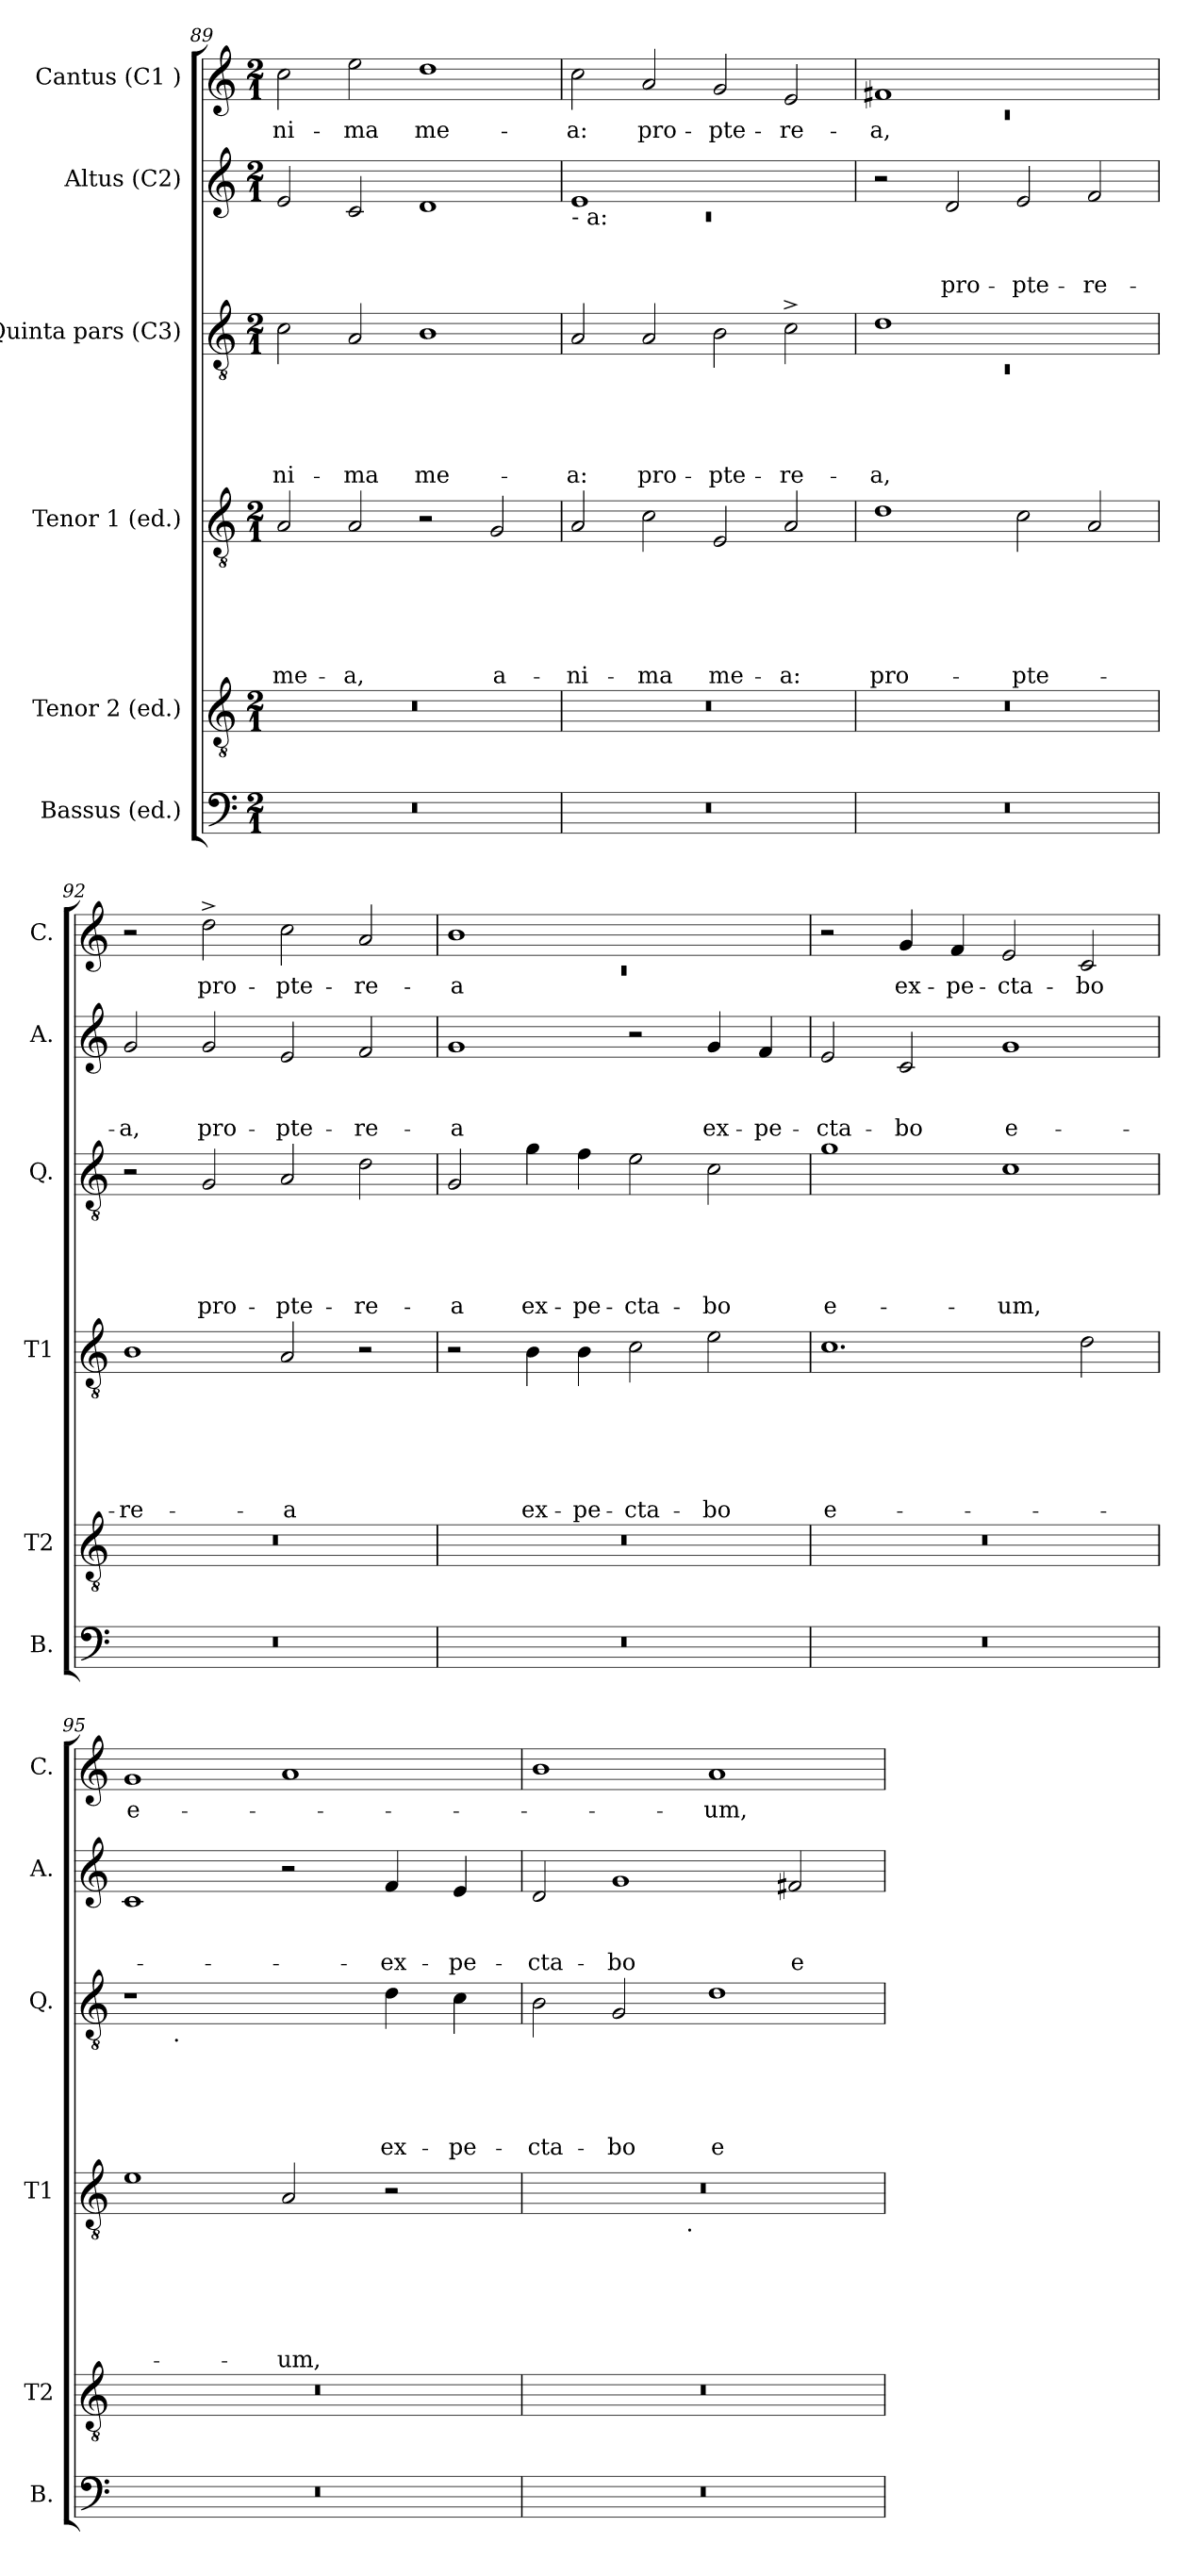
**kern	**kern	**kern	**text	**text	**text	**text	**text	**text	**kern	**text	**text	**text	**text	**text	**kern	**text	**text	**text	**kern	**text
*part6	*part5	*part4	*part4	*part4	*part4	*part4	*part4	*part4	*part3	*part3	*part3	*part3	*part3	*part3	*part2	*part2	*part2	*part2	*part1	*part1
*staff6	*staff5	*staff4	*staff4	*staff4	*staff4	*staff4	*staff4	*staff4	*staff3	*staff3	*staff3	*staff3	*staff3	*staff3	*staff2	*staff2	*staff2	*staff2	*staff1	*staff1
*I"Bassus (ed.)	*I"Tenor 2 (ed.)	*I"Tenor 1 (ed.)	*	*	*	*	*	*	*I"Quinta pars (C3)	*	*	*	*	*	*I"Altus (C2)	*	*	*	*I"Cantus (C1 )	*
*I'B.	*I'T2	*I'T1	*	*	*	*	*	*	*I'Q.	*	*	*	*	*	*I'A.	*	*	*	*I'C.	*
*clefF4	*clefGv2	*clefGv2	*	*	*	*	*	*	*clefGv2	*	*	*	*	*	*clefG2	*	*	*	*clefG2	*
*k[]	*k[]	*k[]	*	*	*	*	*	*	*k[]	*	*	*	*	*	*k[]	*	*	*	*k[]	*
*C:	*C:	*C:	*	*	*	*	*	*	*C:	*	*	*	*	*	*C:	*	*	*	*C:	*
*M2/1	*M2/1	*M2/1	*	*	*	*	*	*	*M2/1	*	*	*	*	*	*M2/1	*	*	*	*M2/1	*
=89	=89	=89	=89	=89	=89	=89	=89	=89	=89	=89	=89	=89	=89	=89	=89	=89	=89	=89	=89	=89
!	!	!	!	!	!	!	!	!LO:LY:b	!	!	!	!	!	!LO:LY:b	!	!	!	!	!	!LO:LY:b
0r	0r	2A/	.	.	.	.	.	me-	2c\	.	.	.	.	-ni-	2e/	.	.	.	2cc\	-ni-
!	!	!	!	!	!	!	!	!LO:LY:b	!	!	!	!	!	!LO:LY:b	!	!	!	!	!	!LO:LY:b
.	.	2A/	.	.	.	.	.	-a,	2A/	.	.	.	.	-ma	2c/	.	.	.	2ee\	-ma
!	!	!	!	!	!	!	!	!	!	!	!	!	!	!LO:LY:b	!	!	!	!	!	!LO:LY:b
.	.	2r	.	.	.	.	.	.	1B	.	.	.	.	me-	1d	.	.	.	1dd	me-
!	!	!	!	!	!	!	!	!LO:LY:b	!	!	!	!	!	!	!	!	!	!	!	!
.	.	2G/	.	.	.	.	.	a-	.	.	.	.	.	.	.	.	.	.	.	.
!!LO:PB:g=z
=90	=90	=90	=90	=90	=90	=90	=90	=90	=90	=90	=90	=90	=90	=90	=90	=90	=90	=90	=90	=90
*	*	*	*	*	*	*	*	*	*	*	*	*	*	*	*^	*	*	*	*	*
!	!	!	!	!	!	!	!	!	!	!	!	!	!	!	!LO:TX:b:t=- a&colon;	!	!	!	!	!	!
!	!	!	!	!	!	!	!	!LO:LY:b	!	!	!	!	!	!LO:LY:b	!	!LO:N:vis=1	!	!	!	!	!LO:LY:b
0r	0r	2A/	.	.	.	.	.	-ni-	2A/	.	.	.	.	-a:	1e	0rc	.	.	.	2cc\	-a:
!	!	!	!	!	!	!	!	!LO:LY:b	!	!	!	!	!	!LO:LY:b	!	!	!	!	!	!	!LO:LY:b
.	.	2c\	.	.	.	.	.	-ma	2A/	.	.	.	.	pro-	.	.	.	.	.	2a/	pro-
!	!	!	!	!	!	!	!	!LO:LY:b	!	!	!	!	!	!LO:LY:b	!	!	!	!	!	!	!LO:LY:b
.	.	2E/	.	.	.	.	.	me-	2B\	.	.	.	.	-pte-	1ryy	.	.	.	.	2g/	-pte-
!	!	!	!	!	!	!	!	!LO:LY:b	!	!	!	!	!	!LO:LY:b	!	!	!	!	!	!	!LO:LY:b
.	.	2A/	.	.	.	.	.	-a:	2c^>\	.	.	.	.	-re-	.	.	.	.	.	2e/	-re-
*	*	*	*	*	*	*	*	*	*	*	*	*	*	*	*v	*v	*	*	*	*	*
=91	=91	=91	=91	=91	=91	=91	=91	=91	=91	=91	=91	=91	=91	=91	=91	=91	=91	=91	=91	=91
*	*	*	*	*	*	*	*	*	*^	*	*	*	*	*	*	*	*	*	*^	*
!	!	!	!	!	!	!	!	!LO:LY:b	!	!LO:N:vis=1	!	!	!	!	!LO:LY:b	!	!	!	!	!	!LO:N:vis=1	!LO:LY:b
0r	0r	1d	.	.	.	.	.	pro-	1d	0rC	.	.	.	.	-a,	2r	.	.	.	1f#X	0rc	-a,
!	!	!	!	!	!	!	!	!	!	!	!	!	!	!	!	!	!	!	!LO:LY:b	!	!	!
.	.	.	.	.	.	.	.	.	.	.	.	.	.	.	.	2d/	.	.	-pro-	.	.	.
!	!	!	!	!	!	!	!	!LO:LY:b	!	!	!	!	!	!	!	!	!	!	!LO:LY:b	!	!	!
.	.	2c\	.	.	.	.	.	-pte-	1ryy	.	.	.	.	.	.	2e/	.	.	-pte-	1ryy	.	.
!	!	!	!	!	!	!	!	!	!	!	!	!	!	!	!	!	!	!	!LO:LY:b	!	!	!
.	.	2A/	.	.	.	.	.	.	.	.	.	.	.	.	.	2f/	.	.	-re-	.	.	.
*	*	*	*	*	*	*	*	*	*v	*v	*	*	*	*	*	*	*	*	*	*v	*v	*
=92	=92	=92	=92	=92	=92	=92	=92	=92	=92	=92	=92	=92	=92	=92	=92	=92	=92	=92	=92	=92
!	!	!	!	!	!	!	!	!LO:LY:b	!	!	!	!	!	!	!	!	!	!LO:LY:b	!	!
0r	0r	1B	.	.	.	.	.	-re-	2r	.	.	.	.	.	2g/	.	.	-a,	2r	.
!	!	!	!	!	!	!	!	!	!	!	!	!	!	!LO:LY:b	!	!	!	!LO:LY:b	!	!LO:LY:b
.	.	.	.	.	.	.	.	.	2G/	.	.	.	.	pro-	2g/	.	.	pro-	2dd^>\	pro-
!	!	!	!	!	!	!	!	!LO:LY:b	!	!	!	!	!	!LO:LY:b	!	!	!	!LO:LY:b	!	!LO:LY:b
.	.	2A/	.	.	.	.	.	-a	2A/	.	.	.	.	-pte-	2e/	.	.	-pte-	2cc\	-pte-
!	!	!	!	!	!	!	!	!	!	!	!	!	!	!LO:LY:b	!	!	!	!LO:LY:b	!	!LO:LY:b
.	.	2r	.	.	.	.	.	.	2d\	.	.	.	.	-re-	2f/	.	.	-re-	2a/	-re-
=93	=93	=93	=93	=93	=93	=93	=93	=93	=93	=93	=93	=93	=93	=93	=93	=93	=93	=93	=93	=93
*	*	*	*	*	*	*	*	*	*	*	*	*	*	*	*	*	*	*	*^	*
!	!	!	!	!	!	!	!	!	!	!	!	!	!	!LO:LY:b	!	!	!	!LO:LY:b:rj	!	!LO:N:vis=1	!LO:LY:b:rj
0r	0r	2r	.	.	.	.	.	.	2G/	.	.	.	.	-a	1g	.	.	-a	1b	0rc	-a
!	!	!	!	!	!	!	!	!LO:LY:b	!	!	!	!	!	!LO:LY:b	!	!	!	!	!	!	!
.	.	4B\	.	.	.	.	.	ex-	4g\	.	.	.	.	ex-	.	.	.	.	.	.	.
!	!	!	!	!	!	!	!	!LO:LY:b	!	!	!	!	!	!LO:LY:b	!	!	!	!	!	!	!
.	.	4B\	.	.	.	.	.	-pe-	4f\	.	.	.	.	-pe-	.	.	.	.	.	.	.
!	!	!	!	!	!	!	!	!LO:LY:b:rj	!	!	!	!	!	!LO:LY:b:rj	!	!	!	!	!	!	!
.	.	2c\	.	.	.	.	.	-cta-	2e\	.	.	.	.	-cta-	2r	.	.	.	1ryy	.	.
!	!	!	!	!	!	!	!	!LO:LY:b	!	!	!	!	!	!LO:LY:b	!	!	!	!LO:LY:b	!	!	!
.	.	2e\	.	.	.	.	.	-bo	2c\	.	.	.	.	-bo	4g/	.	.	ex-	.	.	.
!	!	!	!	!	!	!	!	!	!	!	!	!	!	!	!	!	!	!LO:LY:b:rj	!	!	!
.	.	.	.	.	.	.	.	.	.	.	.	.	.	.	4f/	.	.	-pe-	.	.	.
*	*	*	*	*	*	*	*	*	*	*	*	*	*	*	*	*	*	*	*v	*v	*
=94	=94	=94	=94	=94	=94	=94	=94	=94	=94	=94	=94	=94	=94	=94	=94	=94	=94	=94	=94	=94
!	!	!	!	!	!	!	!	!LO:LY:b:rj	!	!	!	!	!	!LO:LY:b:rj	!	!	!	!LO:LY:b	!	!
0r	0r	1.c	.	.	.	.	.	e-	1g	.	.	.	.	e-	2e/	.	.	-cta-	2r	.
!	!	!	!	!	!	!	!	!	!	!	!	!	!	!	!	!	!	!LO:LY:b	!	!LO:LY:b
.	.	.	.	.	.	.	.	.	.	.	.	.	.	.	2c/	.	.	-bo	4g/	ex-
!	!	!	!	!	!	!	!	!	!	!	!	!	!	!	!	!	!	!	!	!LO:LY:b
.	.	.	.	.	.	.	.	.	.	.	.	.	.	.	.	.	.	.	4f/	-pe-
!	!	!	!	!	!	!	!	!	!	!	!	!	!	!LO:LY:b	!	!	!	!LO:LY:b:rj	!	!LO:LY:b:rj
.	.	.	.	.	.	.	.	.	1c	.	.	.	.	-um,	1g	.	.	e-	2e/	-cta-
!	!	!	!	!	!	!	!	!	!	!	!	!	!	!	!	!	!	!	!	!LO:LY:b
.	.	2d\	.	.	.	.	.	.	.	.	.	.	.	.	.	.	.	.	2c/	-bo
!!LO:LB:g=z
=95	=95	=95	=95	=95	=95	=95	=95	=95	=95	=95	=95	=95	=95	=95	=95	=95	=95	=95	=95	=95
!	!	!	!	!	!	!	!	!	!LO:TX:a:t=um,	!	!	!	!	!	!	!	!	!	!	!
!	!	!	!	!	!	!	!	!	!	!	!	!	!	!	!	!	!	!	!	!LO:LY:b:rj
*	*	*	*	*	*	*	*	*	*^	*	*	*	*	*	*	*	*	*	*	*
0r	0r	1e	.	.	.	.	.	.	1r	8ryy	.	.	.	.	.	1c	.	.	.	1g	e-
.	.	.	.	.	.	.	.	.	.	32ryy	.	.	.	.	.	.	.	.	.	.	.
!	!	!	!	!	!	!	!	!	!	!LO:TX:b:t=.	!	!	!	!	!	!	!	!	!	!	!
.	.	.	.	.	.	.	.	.	.	1ryy	.	.	.	.	.	.	.	.	.	.	.
!	!	!	!	!	!	!	!	!LO:LY:b	!	!	!	!	!	!	!	!	!	!	!	!	!
.	.	2A/	.	.	.	.	.	-um,	2ryy	.	.	.	.	.	.	2r	.	.	.	1a	.
.	.	.	.	.	.	.	.	.	.	2ryy	.	.	.	.	.	.	.	.	.	.	.
!	!	!	!	!	!	!	!	!	!	!	!	!	!	!	!LO:LY:b	!	!	!	!LO:LY:b	!	!
.	.	2r	.	.	.	.	.	.	4d\	.	.	.	.	.	ex-	4f/	.	.	-ex-	.	.
.	.	.	.	.	.	.	.	.	.	4ryy	.	.	.	.	.	.	.	.	.	.	.
!	!	!	!	!	!	!	!	!	!	!	!	!	!	!	!LO:LY:b:rj	!	!	!	!LO:LY:b:rj	!	!
.	.	.	.	.	.	.	.	.	4c\	.	.	.	.	.	-pe-	4e/	.	.	-pe-	.	.
.	.	.	.	.	.	.	.	.	.	16.ryy	.	.	.	.	.	.	.	.	.	.	.
=96	=96	=96	=96	=96	=96	=96	=96	=96	=96	=96	=96	=96	=96	=96	=96	=96	=96	=96	=96	=96	=96
!	!	!	!	!	!	!	!	!	!	!	!	!	!	!	!LO:LY:b	!	!	!	!LO:LY:b	!	!
*	*	*^	*	*	*	*	*	*	*v	*v	*	*	*	*	*	*	*	*	*	*	*
0r	0r	0r	2...ryy	.	.	.	.	.	.	2B\	.	.	.	.	-cta-	2d/	.	.	-cta-	1b	.
!	!	!	!	!	!	!	!	!	!	!	!	!	!	!	!LO:LY:b	!	!	!	!LO:LY:b	!	!
.	.	.	.	.	.	.	.	.	.	2G/	.	.	.	.	-bo	1g	.	.	-bo	.	.
!	!	!	!LO:TX:b:t=.	!	!	!	!	!	!	!	!	!	!	!	!	!	!	!	!	!	!
.	.	.	1ryy	.	.	.	.	.	.	.	.	.	.	.	.	.	.	.	.	.	.
!	!	!	!	!	!	!	!	!	!	!	!	!	!	!	!LO:LY:b:rj	!	!	!	!	!	!LO:LY:b
.	.	.	.	.	.	.	.	.	.	1d	.	.	.	.	e-	.	.	.	.	1a	-um,
!	!	!	!	!	!	!	!	!	!	!	!	!	!	!	!	!	!	!	!LO:LY:b	!	!
.	.	.	.	.	.	.	.	.	.	.	.	.	.	.	.	2f#X/	.	.	e-	.	.
.	.	.	16ryy	.	.	.	.	.	.	.	.	.	.	.	.	.	.	.	.	.	.
*	*	*v	*v	*	*	*	*	*	*	*	*	*	*	*	*	*	*	*	*	*	*
=	=	=	=	=	=	=	=	=	=	=	=	=	=	=	=	=	=	=	=	=
*-	*-	*-	*-	*-	*-	*-	*-	*-	*-	*-	*-	*-	*-	*-	*-	*-	*-	*-	*-	*-
